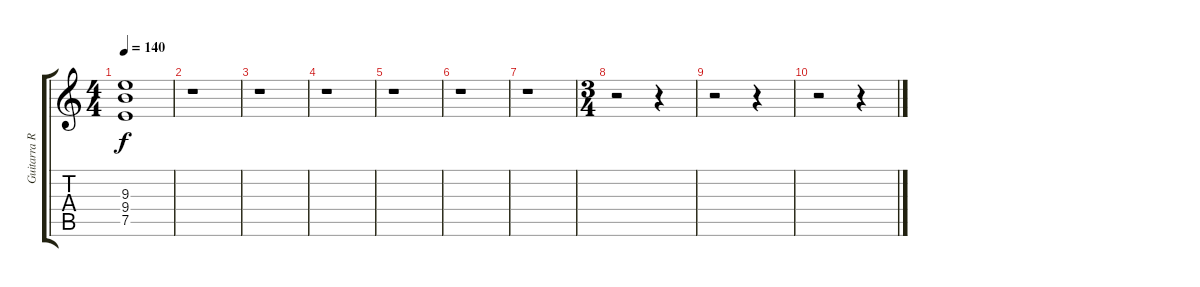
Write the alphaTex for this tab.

\track ("Guitarra Ritmica" "Guitarra R") {instrument distortionguitar}
\staff {score tabs}
\tuning (E4 B3 G3 D3 A2 E2) {hide}
\ts (4 4)
\tempo 140
\clef g2
\ks c
(9.3{t} 9.4{t} 7.5{t}).1{dy f} |
r.1 |
r.1 |
r.1 |
r.1 |
r.1 |
r.1 |
\ts (3 4)
r.2 r.4 |
r.2 r.4 |
r.2 r.4
